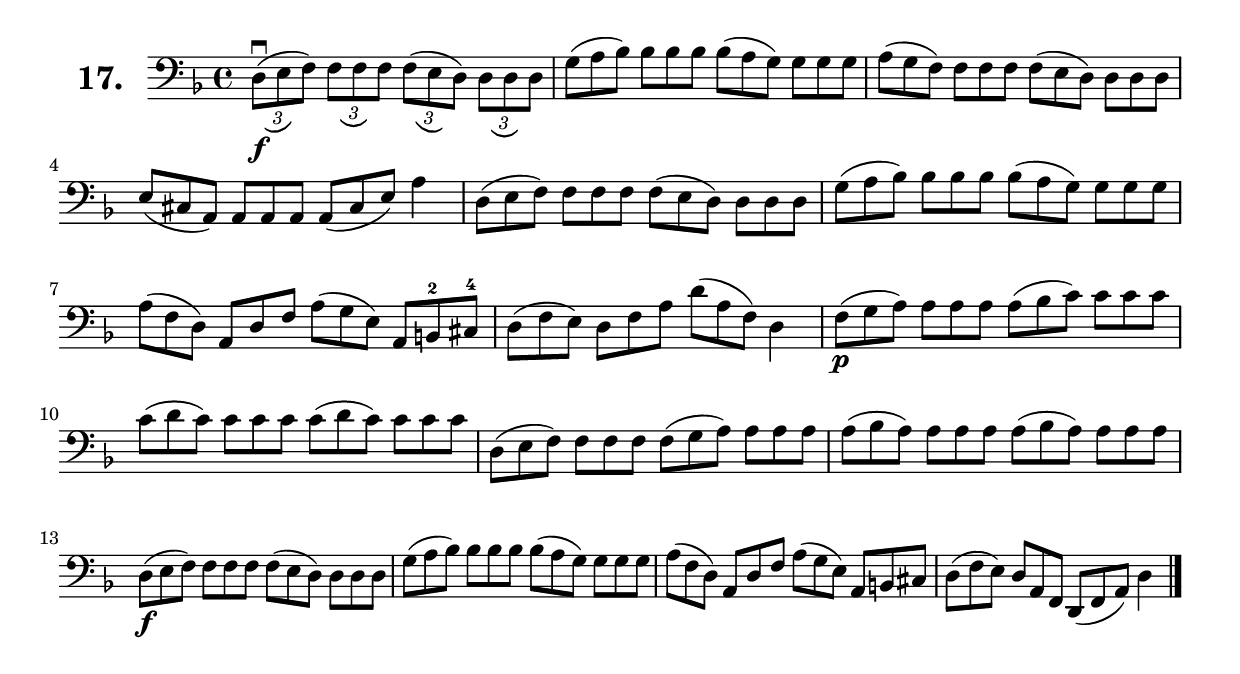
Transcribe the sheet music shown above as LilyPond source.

\version "2.18.2"

\include "../global-files/tuplet-bow.ily"

\score {
  \new StaffGroup = "" \with {
        instrumentName = \markup { \bold \huge { \larger "17." }}
      }
  <<
    \new Staff = "celloI"

    \relative c {
      \clef bass
      \key d \minor
      \time 4/4

      \tuplet 3/2 4 { d8\downbow\f( e f) f f f f( e d) d d d }  | %01
      \omit TupletNumber
      \override TupletBracket.stencil = ##f
      \tuplet 3/2 4 { g( a bes) bes bes bes bes( a g) g g g }   | %02
      \tuplet 3/2 4 { a( g f) f f f f( e d) d d d }             | %03
      \tuplet 3/2 4 { e( cis a) a a a a( cis e) } a4            | %04
      \tuplet 3/2 4 { d,8( e f) f f f f( e d) d d d }           | %05
      \tuplet 3/2 4 { g( a bes) bes bes bes bes( a g) g g g }   | %06
      \tuplet 3/2 4 { a( f d) a d f a( g e) a, b-2 cis-4 }      | %07
      \tuplet 3/2 4 { d( f e) d f a d( a f) } d4                | %08
      \tuplet 3/2 4 { f8\p( g a) a a a a( bes c) c c c }        | %09
      \tuplet 3/2 4 { c( d c) c c c c( d c) c c c }             | %10
      \tuplet 3/2 4 { d,( e f) f f f f( g a) a a a }            | %11
      \tuplet 3/2 4 { a( bes a) a a a a( bes a) a a a }         | %12
      \tuplet 3/2 4 { d,(\f e f) f f f f( e d) d d d }          | %13
      \tuplet 3/2 4 { g( a bes) bes bes bes bes( a g) g g g }   | %14
      \tuplet 3/2 4 { a( f d) a d f a( g e) a, b cis }          | %15
      \tuplet 3/2 4 { d( f e) d a f d( f a) } d4 \bar "|."      | %16

    }
  >>
  \layout {
    \printTupletBow
  }
  \midi {}
  \header {
    composer = "Sebastian Lee"
    %opus = "Op. 70"
  }
}
